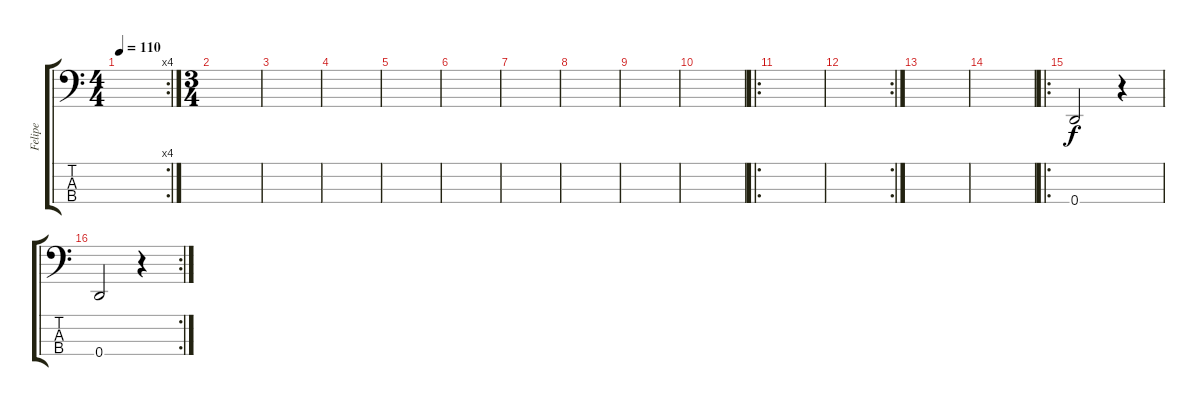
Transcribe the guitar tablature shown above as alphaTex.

\track ("Felipe" "Felipe") {instrument fretlessbass}
\staff {score tabs}
\tuning (F2 C2 G1 D1) {hide}
\rc 4
\ts (4 4)
\tempo 110
\clef f4
\ks c
|
\ts (3 4)
|
|
|
|
|
|
|
|
|
\ro
|
\rc 2
|
|
|
\ro
0.4.2 r.4 |
\rc 2
0.4.2 r.4
